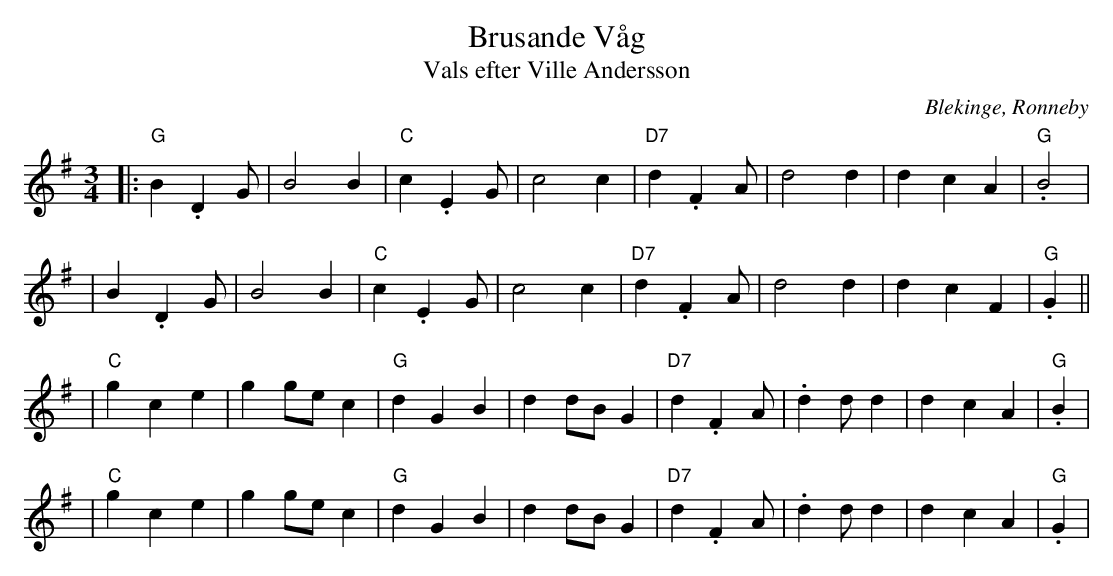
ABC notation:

X:1
T:Brusande Våg
T:Vals efter Ville Andersson
O:Blekinge, Ronneby
M: 3/4
L: 1/4
K: G
|:"G"B.DG/|B2B|"C"c.EG/|c2c|"D7"d.FA/|d2d|dcA|"G".B2|
|B.DG/|B2B|"C"c.EG/|c2c|"D7"d.FA/|d2d|dcF|"G".G||
|"C"gce|gg/e/c|"G"dGB|dd/B/G|"D7"d.FA/|.dd/d|dcA|"G".B|
|"C"gce|gg/e/c|"G"dGB|dd/B/G|"D7"d.FA/|.dd/d|dcA|"G".G|
